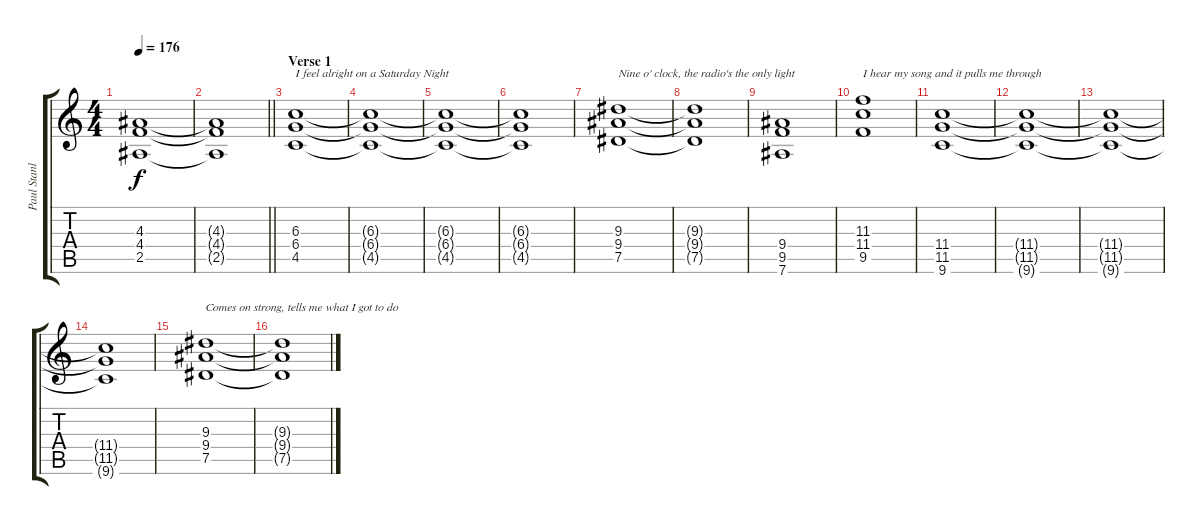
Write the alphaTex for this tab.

\track ("Paul Stanley" "Paul Stanl") {instrument distortionguitar}
\staff {score tabs}
\tuning (Eb4 Bb3 Gb3 Db3 Ab2 Eb2) {hide}
\ts (4 4)
\tempo 176
\clef g2
\ks c
(4.3{t} 4.4{t} 2.5{t}).1{dy f} |
\barLineRight lightlight
(4.3{t} 4.4{t} 2.5{t}).1 |
\section ("" "Verse 1")
(6.3 6.4 4.5).1{txt "I feel alright on a Saturday Night"} |
(6.3{t} 6.4{t} 4.5{t}).1 |
(6.3{t} 6.4{t} 4.5{t}).1 |
(6.3{t} 6.4{t} 4.5{t}).1 |
(9.3 9.4 7.5).1{txt "Nine o' clock, the radio's the only light"} |
(9.3{t} 9.4{t} 7.5{t}).1 |
(9.4 9.5 7.6).1 |
(11.3 11.4 9.5).1{txt "I hear my song and it pulls me through"} |
(11.4 11.5 9.6).1 |
(11.4{t} 11.5{t} 9.6{t}).1 |
(11.4{t} 11.5{t} 9.6{t}).1 |
(11.4{t} 11.5{t} 9.6{t}).1 |
(9.3 9.4 7.5).1{txt "Comes on strong, tells me what I got to do"} |
(9.3{t} 9.4{t} 7.5{t}).1
